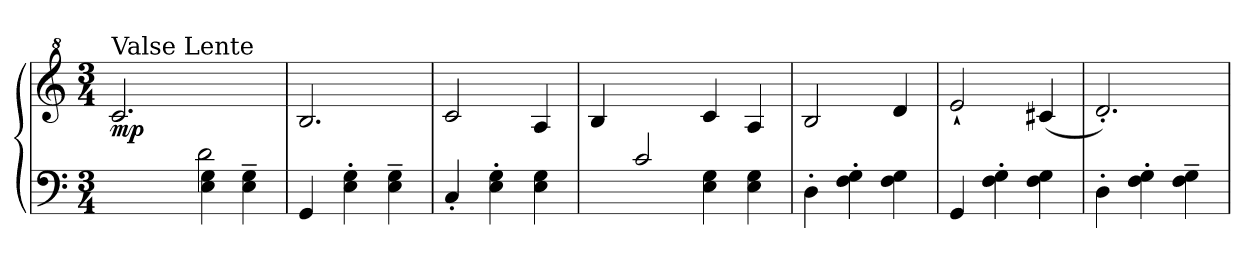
**kern	**kern	**dynam
*part1	*part1	*part1
*staff2	*staff1	*staff1/2
*clefF4	*clefG^2	*
*k[]	*k[]	*
*M3/4	*M3/4	*
*MM120	*MM120	*
=1	=1	=1
*^	*	*
*	*^	*	*
!	!	!	!LO:TX:a:t=Valse Lente	!
!	!	!	!	!LO:DY:b
1ryy	2.ryy	2.ryy	2.cc/	mp
.	2d\	4E\ 4G\	4ryy	.
4E\~ 4G\~	.	4ryy	4ryy	.
*v	*v	*v	*	*
=2	=2	=2
4GG/	2.b/	.
4E\' 4G\'	.	.
4E\~ 4G\~	.	.
=3	=3	=3
4C'/	2cc/	.
4E\' 4G\'	.	.
4E\ 4G\	4a/	.
=4	=4	=4
*^	*^	*
4ryy	2.ryy	4b/	2.ryy	.
2c/	.	1ryy	.	.
4E\ 4G\	2ryy	.	4cc/	.
4E\ 4G\	.	.	4a/	.
*v	*v	*	*	*
*	*v	*v	*
=5	=5	=5
4D'\	2b/	.
4F\' 4G\'	.	.
4F\ 4G\	4dd/	.
=6	=6	=6
4GG/	2ee`/	.
4F\' 4G\'	.	.
4F\ 4G\	(4cc#X/	.
!!LO:LB:g=z
=7	=7	=7
4D'\	2.dd'/)	.
4F\' 4G\'	.	.
4F\~ 4G\~	.	.
=	=	=
*-	*-	*-
